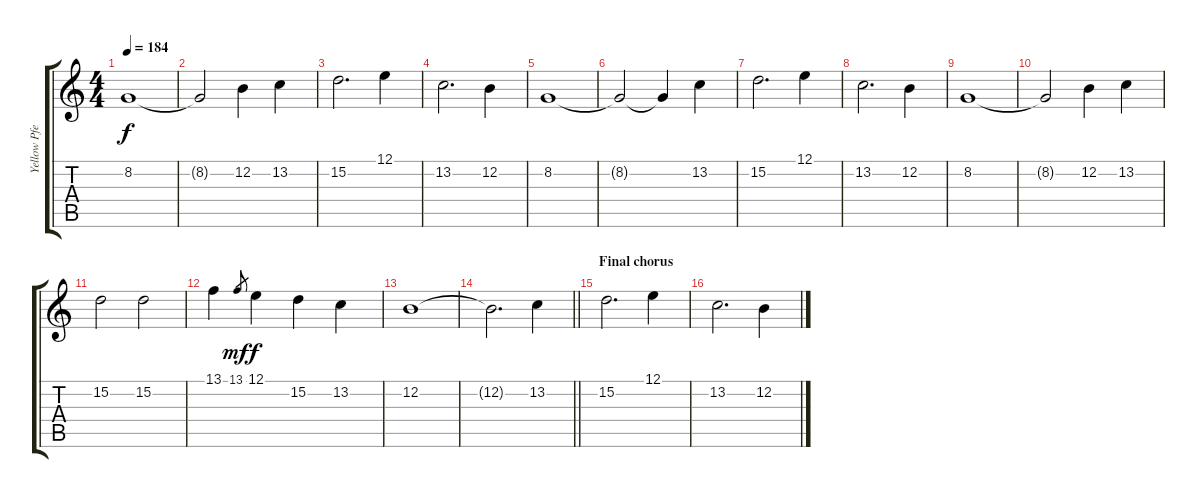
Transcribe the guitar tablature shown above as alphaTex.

\track ("Yellow Pfeiffer" "Yellow Pfe") {instrument bagpipe}
\staff {score tabs}
\tuning (E4 B3 G3 D3 A2 E2) {hide}
\ts (4 4)
\tempo 184
\clef g2
\ks c
8.2.1{dy f} |
8.2{t}.2 12.2.4 13.2.4 |
15.2.2{d} 12.1.4 |
13.2.2{d} 12.2.4 |
8.2.1 |
8.2{t}.2 8.2{t}.4 13.2.4 |
15.2.2{d} 12.1.4 |
13.2.2{d} 12.2.4 |
8.2.1 |
8.2{t}.2 12.2.4 13.2.4 |
15.2.2 15.2.2 |
13.1.4 13.1.8{gr dy mf} 12.1.4{dy f} 15.2.4 13.2.4 |
12.2.1 |
\barLineRight lightlight
12.2{t}.2{d} 13.2.4 |
\section ("" "Final chorus")
15.2.2{d} 12.1.4 |
13.2.2{d} 12.2.4
